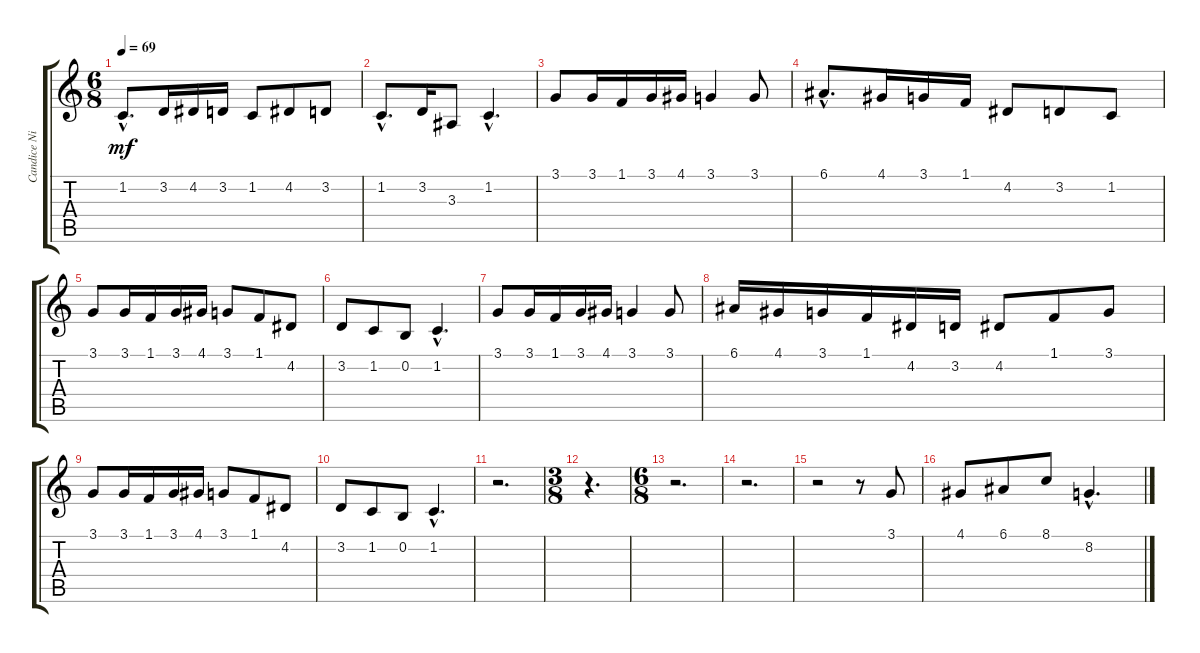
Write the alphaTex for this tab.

\track ("Candice Night" "Candice Ni") {instrument oboe}
\staff {score tabs}
\tuning (E4 B3 G3 D3 A2 E2) {hide}
\ts (6 8)
\tempo 69
\clef g2
\ks c
1.2{hac}.8{d dy mf} 3.2.16 4.2.16 3.2.16 1.2.8 4.2.8 3.2.8 |
1.2{hac}.8{d} 3.2.16 3.3.8 1.2{hac}.4{d} |
3.1.8 3.1.16 1.1.16 3.1.16 4.1.16 3.1.4 3.1.8 |
6.1{hac}.8{d} 4.1.16 3.1.16 1.1.16 4.2.8 3.2.8 1.2.8 |
3.1.8 3.1.16 1.1.16 3.1.16 4.1.16 3.1.8 1.1.8 4.2.8 |
3.2.8 1.2.8 0.2.8 1.2{hac}.4{d} |
3.1.8 3.1.16 1.1.16 3.1.16 4.1.16 3.1.4 3.1.8 |
6.1.16 4.1.16 3.1.16 1.1.16 4.2.16 3.2.16 4.2.8 1.1.8 3.1.8 |
3.1.8 3.1.16 1.1.16 3.1.16 4.1.16 3.1.8 1.1.8 4.2.8 |
3.2.8 1.2.8 0.2.8 1.2{hac}.4{d} |
r.2{d} |
\ts (3 8)
r.4{d} |
\ts (6 8)
r.2{d} |
r.2{d} |
r.2 r.8 3.1.8 |
4.1.8 6.1.8 8.1.8 8.2{hac}.4{d}
